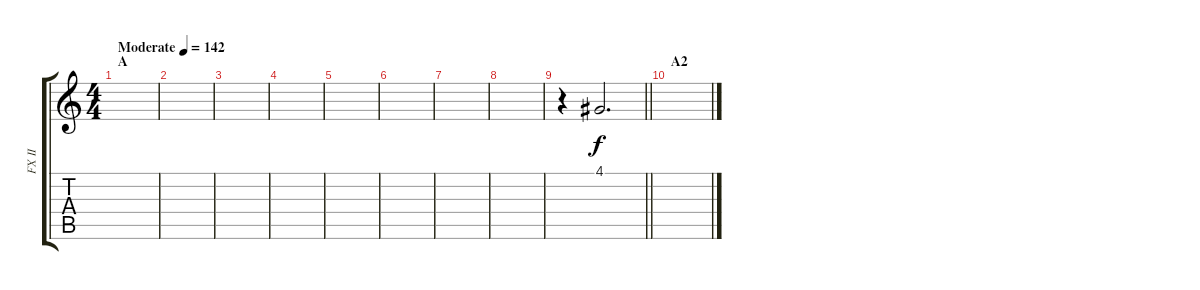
\track ("FX II" "FX II") {instrument reversecymbal}
\staff {score tabs}
\tuning (E4 B3 G3 D3 A2 E2) {hide}
\ts (4 4)
\section ("" "A")
\tempo (142 "Moderate")
\clef g2
\ks c
|
|
|
|
|
|
|
|
\barLineRight lightlight
r.4 4.1.2{d} |
\section ("" "A2")
